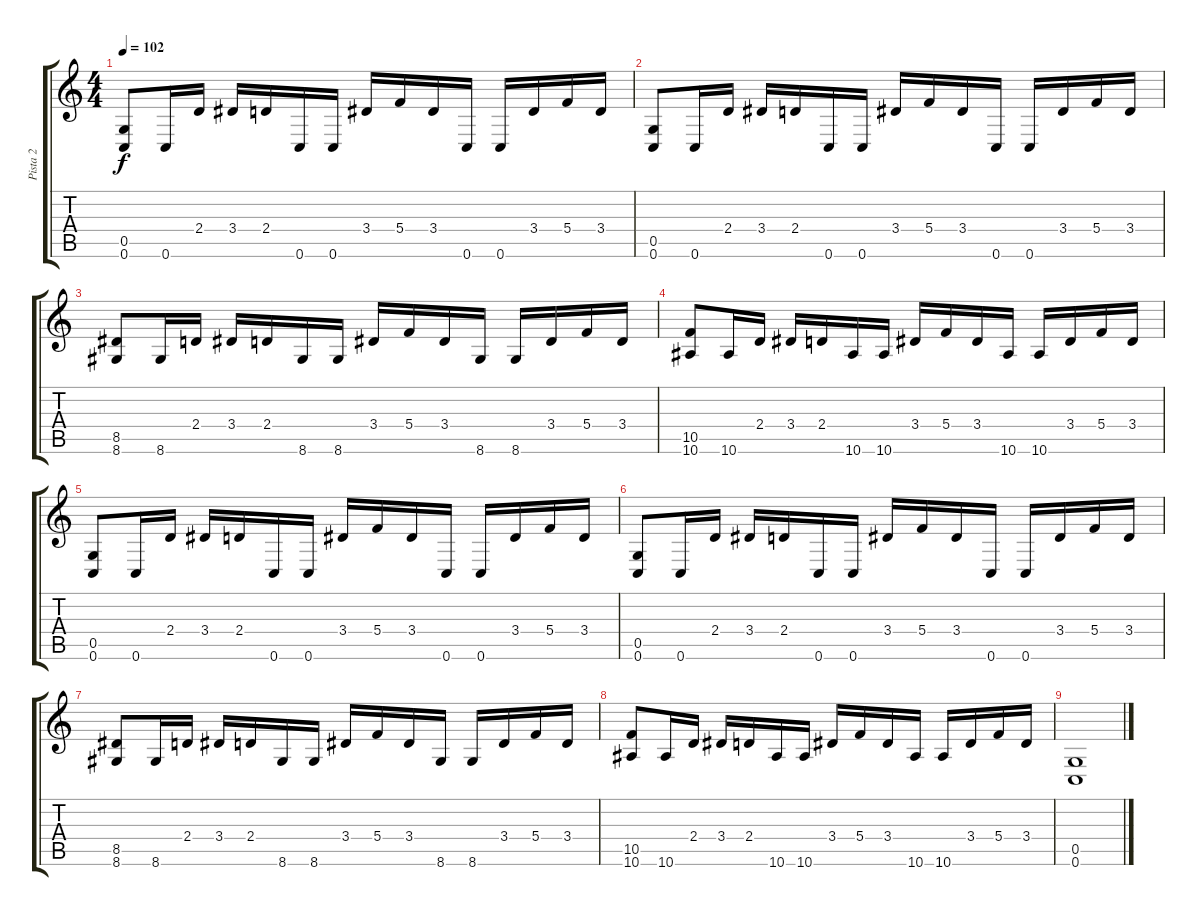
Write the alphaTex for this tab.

\track ("Pista 2" "Pista 2") {instrument distortionguitar}
\staff {score tabs}
\tuning (D4 A3 F3 C3 G2 C2) {hide}
\ts (4 4)
\tempo 102
\clef g2
\ks c
(0.5 0.6).8{dy f} 0.6.16 2.4.16 3.4.16 2.4.16 0.6.16 0.6.16 3.4.16 5.4.16 3.4.16 0.6.16 0.6.16 3.4.16 5.4.16 3.4.16 |
(0.5 0.6).8 0.6.16 2.4.16 3.4.16 2.4.16 0.6.16 0.6.16 3.4.16 5.4.16 3.4.16 0.6.16 0.6.16 3.4.16 5.4.16 3.4.16 |
(8.5 8.6).8 8.6.16 2.4.16 3.4.16 2.4.16 8.6.16 8.6.16 3.4.16 5.4.16 3.4.16 8.6.16 8.6.16 3.4.16 5.4.16 3.4.16 |
(10.5 10.6).8 10.6.16 2.4.16 3.4.16 2.4.16 10.6.16 10.6.16 3.4.16 5.4.16 3.4.16 10.6.16 10.6.16 3.4.16 5.4.16 3.4.16 |
(0.5 0.6).8 0.6.16 2.4.16 3.4.16 2.4.16 0.6.16 0.6.16 3.4.16 5.4.16 3.4.16 0.6.16 0.6.16 3.4.16 5.4.16 3.4.16 |
(0.5 0.6).8 0.6.16 2.4.16 3.4.16 2.4.16 0.6.16 0.6.16 3.4.16 5.4.16 3.4.16 0.6.16 0.6.16 3.4.16 5.4.16 3.4.16 |
(8.5 8.6).8 8.6.16 2.4.16 3.4.16 2.4.16 8.6.16 8.6.16 3.4.16 5.4.16 3.4.16 8.6.16 8.6.16 3.4.16 5.4.16 3.4.16 |
(10.5 10.6).8 10.6.16 2.4.16 3.4.16 2.4.16 10.6.16 10.6.16 3.4.16 5.4.16 3.4.16 10.6.16 10.6.16 3.4.16 5.4.16 3.4.16 |
(0.5 0.6).1
